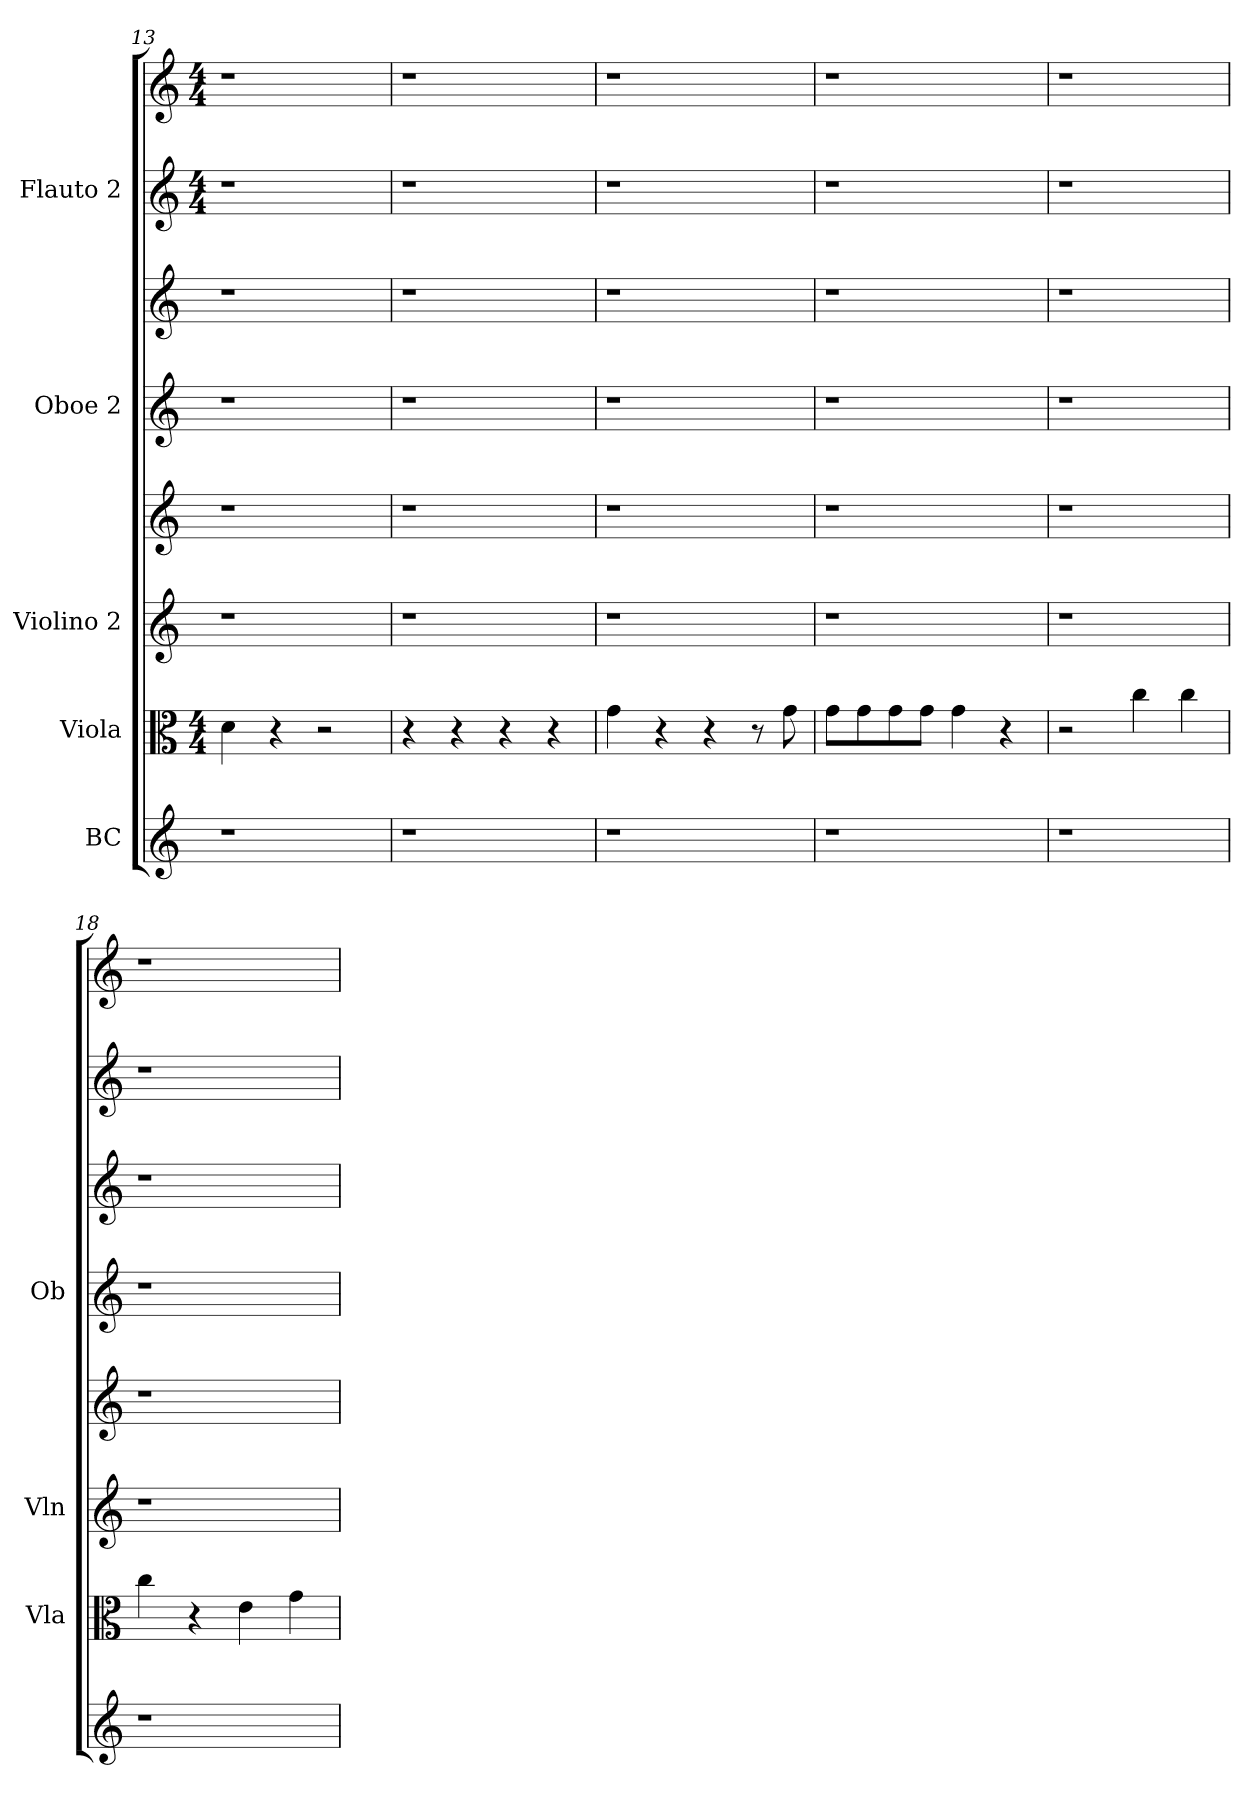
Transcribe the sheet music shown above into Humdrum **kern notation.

**kern	**kern	**kern	**kern	**kern	**kern	**kern	**kern
*part5	*part4	*part3	*part3	*part2	*part2	*part1	*part1
*staff8	*staff7	*staff6	*staff5	*staff4	*staff3	*staff2	*staff1
*I"BC	*I"Viola	*I"Violino 2	*	*I"Oboe 2	*	*I"Flauto 2	*
*	*I'Vla	*I'Vln	*	*I'Ob	*	*	*
!!LO:LB:g=z
*clefG2	*clefC3	*clefG2	*clefG2	*clefG2	*clefG2	*clefG2	*clefG2
*k[]	*k[]	*k[]	*k[]	*k[]	*k[]	*k[]	*k[]
*	*M4/4	*	*	*	*	*M4/4	*M4/4
=13	=13	=13	=13	=13	=13	=13	=13
1r	4d\	1r	1r	1r	1r	1r	1r
.	4r	.	.	.	.	.	.
.	2r	.	.	.	.	.	.
=14	=14	=14	=14	=14	=14	=14	=14
1r	4r	1r	1r	1r	1r	1r	1r
.	4r	.	.	.	.	.	.
.	4r	.	.	.	.	.	.
.	4r	.	.	.	.	.	.
=15	=15	=15	=15	=15	=15	=15	=15
1r	4g\	1r	1r	1r	1r	1r	1r
.	4r	.	.	.	.	.	.
.	4r	.	.	.	.	.	.
.	8r	.	.	.	.	.	.
.	8g\	.	.	.	.	.	.
!!LO:PB:g=z
=16	=16	=16	=16	=16	=16	=16	=16
1r	8g\L	1r	1r	1r	1r	1r	1r
.	8g\	.	.	.	.	.	.
.	8g\	.	.	.	.	.	.
.	8g\J	.	.	.	.	.	.
.	4g\	.	.	.	.	.	.
.	4r	.	.	.	.	.	.
=17	=17	=17	=17	=17	=17	=17	=17
1r	2r	1r	1r	1r	1r	1r	1r
.	4cc\	.	.	.	.	.	.
.	4cc\	.	.	.	.	.	.
=18	=18	=18	=18	=18	=18	=18	=18
1r	4cc\	1r	1r	1r	1r	1r	1r
.	4r	.	.	.	.	.	.
.	4e\	.	.	.	.	.	.
.	4g\	.	.	.	.	.	.
=	=	=	=	=	=	=	=
*-	*-	*-	*-	*-	*-	*-	*-
